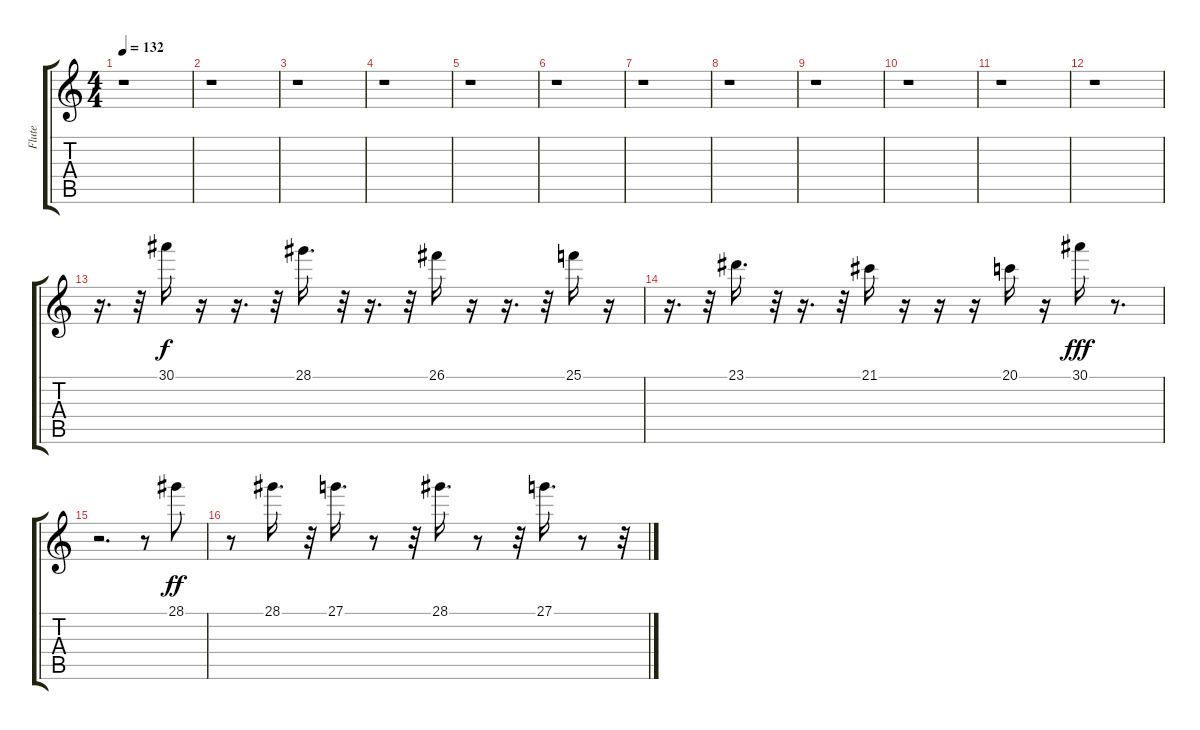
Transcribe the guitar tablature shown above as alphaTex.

\track ("Flute" "Flute") {instrument flute}
\staff {score tabs}
\tuning (E4 B3 G3 D3 A2 E2) {hide}
\ts (4 4)
\tempo 132
\clef g2
\ks c
r.1{dy f} |
r.1 |
r.1 |
r.1 |
r.1 |
r.1 |
r.1 |
r.1 |
r.1 |
r.1 |
r.1 |
r.1 |
r.16{d} r.32 30.1.16 r.16 r.16{d} r.32 28.1.16{d} r.32 r.16{d} r.32 26.1.16 r.16 r.16{d} r.32 25.1.16 r.16 |
r.16{d} r.32 23.1.16{d} r.32 r.16{d} r.32 21.1.16 r.16 r.16 r.16 20.1.16 r.16 30.1.16{dy fff} r.8{d} |
r.2{d} r.8 28.1.8{dy ff} |
r.8 28.1.16{d} r.32 27.1.16{d} r.8 r.32 28.1.16{d} r.8 r.32 27.1.16{d} r.8 r.32
